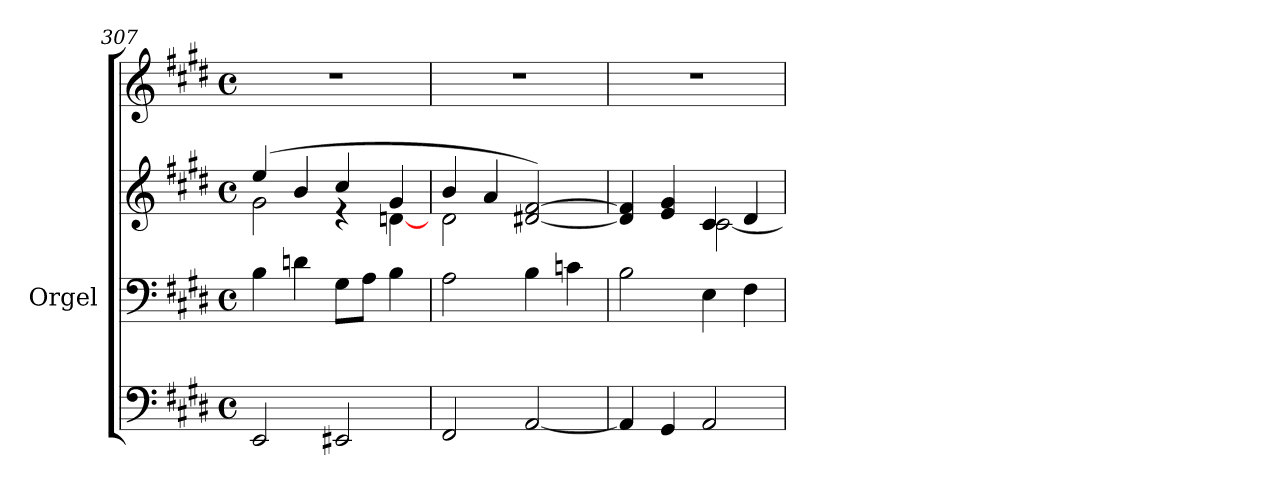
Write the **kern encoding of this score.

**kern	**kern	**kern	**kern
*part3	*part2	*part2	*part1
*staff4	*staff3	*staff2	*staff1
*	*I"Orgel	*	*
*	*I'Org.	*	*
*clefF4	*clefF4	*clefG2	*clefG2
*k[f#c#g#d#]	*k[f#c#g#d#]	*k[f#c#g#d#]	*k[f#c#g#d#]
*E:	*E:	*E:	*E:
*M4/4	*M4/4	*M4/4	*M4/4
*met(c)	*met(c)	*met(c)	*met(c)
=307	=307	=307	=307
*	*	*^	*
2EE/	4B\	(4ee/	2g#\	1r
.	4dn\	4b/	.	.
2EE#X/	8G#\L	4cc#/	4re	.
.	8A\J	.	.	.
.	4B\	4g#/	[<4dn\	.
=308	=308	=308	=308	=308
2FF#/	2A\	4b/	2d#\	1r
.	.	4a/	.	.
[2AA/	4B\	[<2d#X/ [>2f#/)	2ryy	.
.	4cn\	.	.	.
=309	=309	=309	=309	=309
4AA/]	2B\	4d#/] 4f#/]	2ryy	1r
4GG#/	.	4e/ 4g#/	.	.
2AA/	4E\	4c#/	[<2c#\	.
.	4F#\	4d#/	.	.
*	*	*v	*v	*
=	=	=	=
*-	*-	*-	*-
